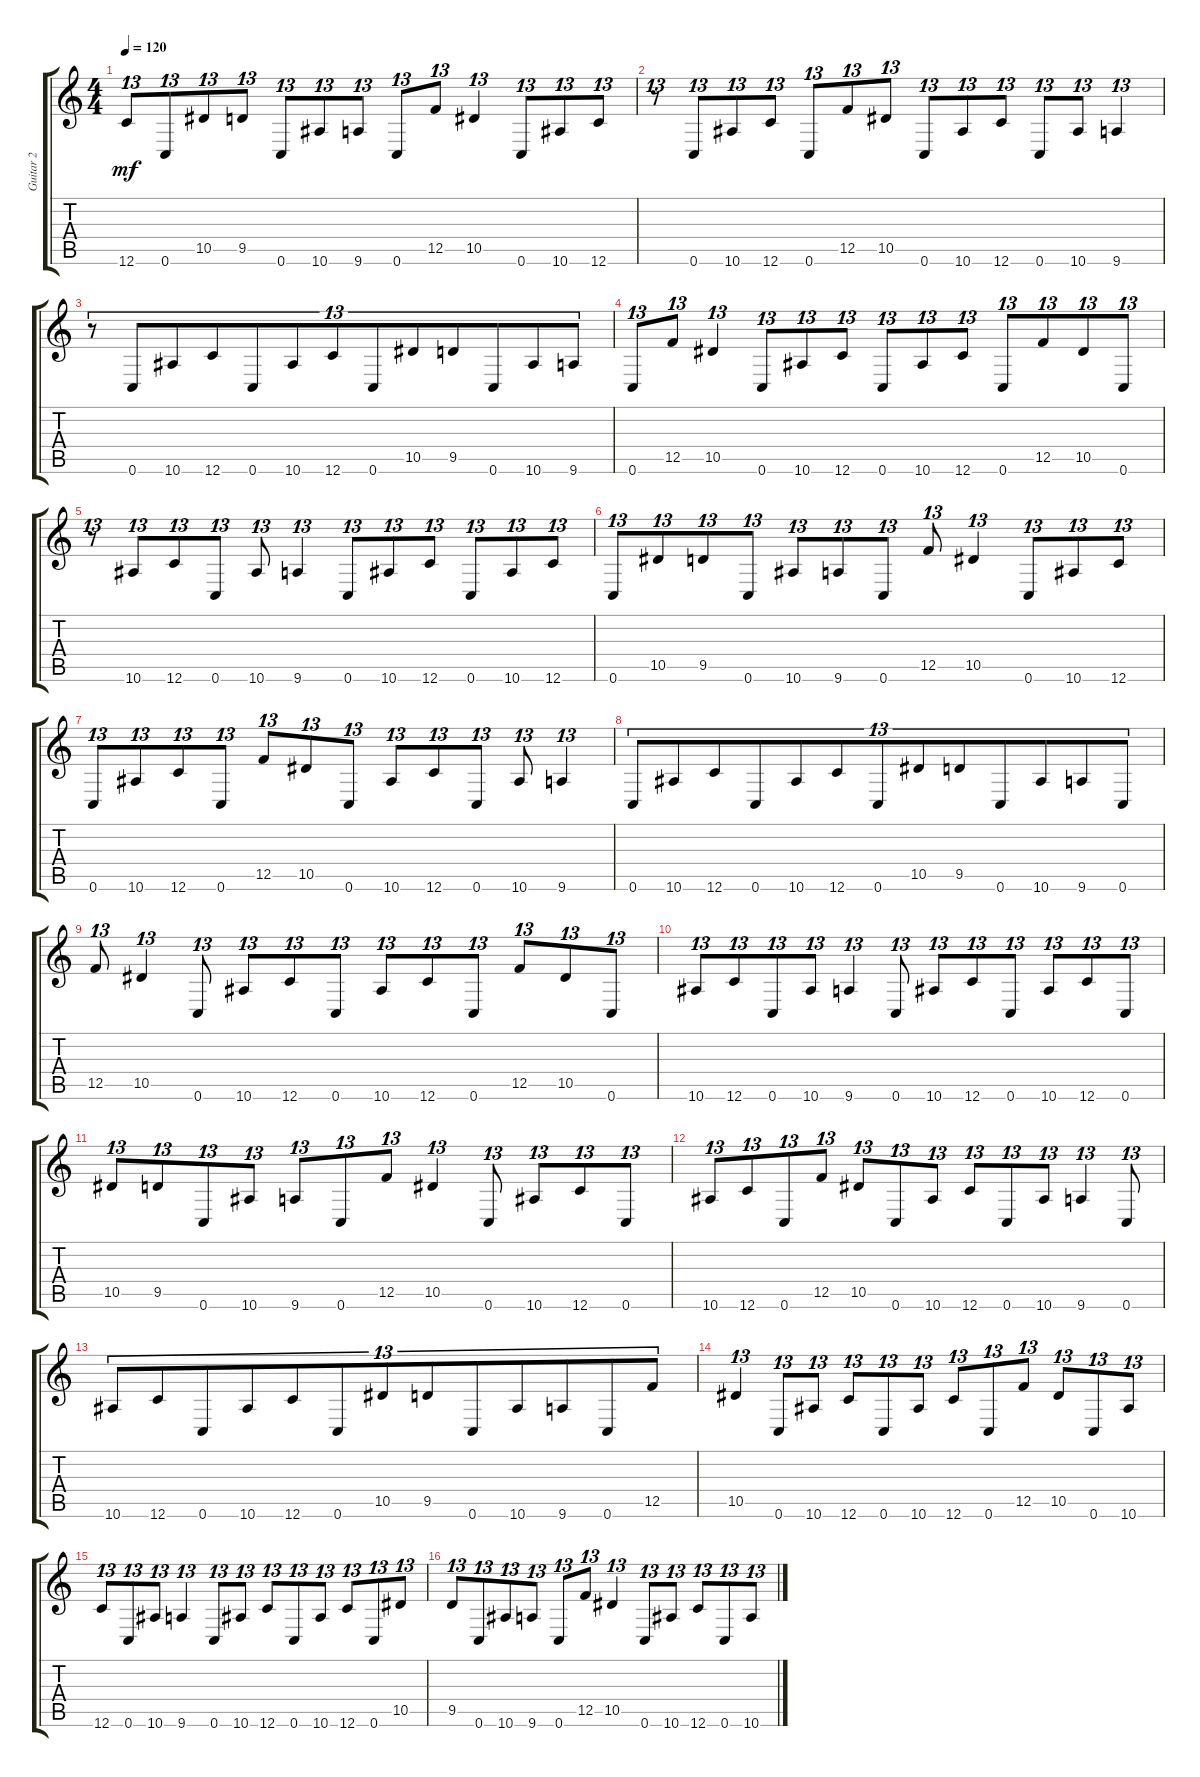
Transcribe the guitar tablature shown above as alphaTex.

\track ("Guitar 2" "Guitar 2") {instrument distortionguitar}
\staff {score tabs}
\tuning (C4 G3 Eb3 Bb2 F2 C2) {hide}
\ts (4 4)
\tempo 120
\clef g2
\ks c
12.6.8{tu (13 8) dy mf} 0.6.8{tu (13 8)} 10.5.8{tu (13 8)} 9.5.8{tu (13 8)} 0.6.8{tu (13 8)} 10.6.8{tu (13 8)} 9.6.8{tu (13 8)} 0.6.8{tu (13 8)} 12.5.8{tu (13 8)} 10.5.4{tu (13 8)} 0.6.8{tu (13 8)} 10.6.8{tu (13 8)} 12.6.8{tu (13 8)} |
r.8{tu (13 8)} 0.6.8{tu (13 8)} 10.6.8{tu (13 8)} 12.6.8{tu (13 8)} 0.6.8{tu (13 8)} 12.5.8{tu (13 8)} 10.5.8{tu (13 8)} 0.6.8{tu (13 8)} 10.6.8{tu (13 8)} 12.6.8{tu (13 8)} 0.6.8{tu (13 8)} 10.6.8{tu (13 8)} 9.6.4{tu (13 8)} |
r.8{tu (13 8)} 0.6.8{tu (13 8)} 10.6.8{tu (13 8)} 12.6.8{tu (13 8)} 0.6.8{tu (13 8)} 10.6.8{tu (13 8)} 12.6.8{tu (13 8)} 0.6.8{tu (13 8)} 10.5.8{tu (13 8)} 9.5.8{tu (13 8)} 0.6.8{tu (13 8)} 10.6.8{tu (13 8)} 9.6.8{tu (13 8)} |
0.6.8{tu (13 8)} 12.5.8{tu (13 8)} 10.5.4{tu (13 8)} 0.6.8{tu (13 8)} 10.6.8{tu (13 8)} 12.6.8{tu (13 8)} 0.6.8{tu (13 8)} 10.6.8{tu (13 8)} 12.6.8{tu (13 8)} 0.6.8{tu (13 8)} 12.5.8{tu (13 8)} 10.5.8{tu (13 8)} 0.6.8{tu (13 8)} |
r.8{tu (13 8)} 10.6.8{tu (13 8)} 12.6.8{tu (13 8)} 0.6.8{tu (13 8)} 10.6.8{tu (13 8)} 9.6.4{tu (13 8)} 0.6.8{tu (13 8)} 10.6.8{tu (13 8)} 12.6.8{tu (13 8)} 0.6.8{tu (13 8)} 10.6.8{tu (13 8)} 12.6.8{tu (13 8)} |
0.6.8{tu (13 8)} 10.5.8{tu (13 8)} 9.5.8{tu (13 8)} 0.6.8{tu (13 8)} 10.6.8{tu (13 8)} 9.6.8{tu (13 8)} 0.6.8{tu (13 8)} 12.5.8{tu (13 8)} 10.5.4{tu (13 8)} 0.6.8{tu (13 8)} 10.6.8{tu (13 8)} 12.6.8{tu (13 8)} |
0.6.8{tu (13 8)} 10.6.8{tu (13 8)} 12.6.8{tu (13 8)} 0.6.8{tu (13 8)} 12.5.8{tu (13 8)} 10.5.8{tu (13 8)} 0.6.8{tu (13 8)} 10.6.8{tu (13 8)} 12.6.8{tu (13 8)} 0.6.8{tu (13 8)} 10.6.8{tu (13 8)} 9.6.4{tu (13 8)} |
0.6.8{tu (13 8)} 10.6.8{tu (13 8)} 12.6.8{tu (13 8)} 0.6.8{tu (13 8)} 10.6.8{tu (13 8)} 12.6.8{tu (13 8)} 0.6.8{tu (13 8)} 10.5.8{tu (13 8)} 9.5.8{tu (13 8)} 0.6.8{tu (13 8)} 10.6.8{tu (13 8)} 9.6.8{tu (13 8)} 0.6.8{tu (13 8)} |
12.5.8{tu (13 8)} 10.5.4{tu (13 8)} 0.6.8{tu (13 8)} 10.6.8{tu (13 8)} 12.6.8{tu (13 8)} 0.6.8{tu (13 8)} 10.6.8{tu (13 8)} 12.6.8{tu (13 8)} 0.6.8{tu (13 8)} 12.5.8{tu (13 8)} 10.5.8{tu (13 8)} 0.6.8{tu (13 8)} |
10.6.8{tu (13 8)} 12.6.8{tu (13 8)} 0.6.8{tu (13 8)} 10.6.8{tu (13 8)} 9.6.4{tu (13 8)} 0.6.8{tu (13 8)} 10.6.8{tu (13 8)} 12.6.8{tu (13 8)} 0.6.8{tu (13 8)} 10.6.8{tu (13 8)} 12.6.8{tu (13 8)} 0.6.8{tu (13 8)} |
10.5.8{tu (13 8)} 9.5.8{tu (13 8)} 0.6.8{tu (13 8)} 10.6.8{tu (13 8)} 9.6.8{tu (13 8)} 0.6.8{tu (13 8)} 12.5.8{tu (13 8)} 10.5.4{tu (13 8)} 0.6.8{tu (13 8)} 10.6.8{tu (13 8)} 12.6.8{tu (13 8)} 0.6.8{tu (13 8)} |
10.6.8{tu (13 8)} 12.6.8{tu (13 8)} 0.6.8{tu (13 8)} 12.5.8{tu (13 8)} 10.5.8{tu (13 8)} 0.6.8{tu (13 8)} 10.6.8{tu (13 8)} 12.6.8{tu (13 8)} 0.6.8{tu (13 8)} 10.6.8{tu (13 8)} 9.6.4{tu (13 8)} 0.6.8{tu (13 8)} |
10.6.8{tu (13 8)} 12.6.8{tu (13 8)} 0.6.8{tu (13 8)} 10.6.8{tu (13 8)} 12.6.8{tu (13 8)} 0.6.8{tu (13 8)} 10.5.8{tu (13 8)} 9.5.8{tu (13 8)} 0.6.8{tu (13 8)} 10.6.8{tu (13 8)} 9.6.8{tu (13 8)} 0.6.8{tu (13 8)} 12.5.8{tu (13 8)} |
10.5.4{tu (13 8)} 0.6.8{tu (13 8)} 10.6.8{tu (13 8)} 12.6.8{tu (13 8)} 0.6.8{tu (13 8)} 10.6.8{tu (13 8)} 12.6.8{tu (13 8)} 0.6.8{tu (13 8)} 12.5.8{tu (13 8)} 10.5.8{tu (13 8)} 0.6.8{tu (13 8)} 10.6.8{tu (13 8)} |
12.6.8{tu (13 8)} 0.6.8{tu (13 8)} 10.6.8{tu (13 8)} 9.6.4{tu (13 8)} 0.6.8{tu (13 8)} 10.6.8{tu (13 8)} 12.6.8{tu (13 8)} 0.6.8{tu (13 8)} 10.6.8{tu (13 8)} 12.6.8{tu (13 8)} 0.6.8{tu (13 8)} 10.5.8{tu (13 8)} |
9.5.8{tu (13 8)} 0.6.8{tu (13 8)} 10.6.8{tu (13 8)} 9.6.8{tu (13 8)} 0.6.8{tu (13 8)} 12.5.8{tu (13 8)} 10.5.4{tu (13 8)} 0.6.8{tu (13 8)} 10.6.8{tu (13 8)} 12.6.8{tu (13 8)} 0.6.8{tu (13 8)} 10.6.8{tu (13 8)}
